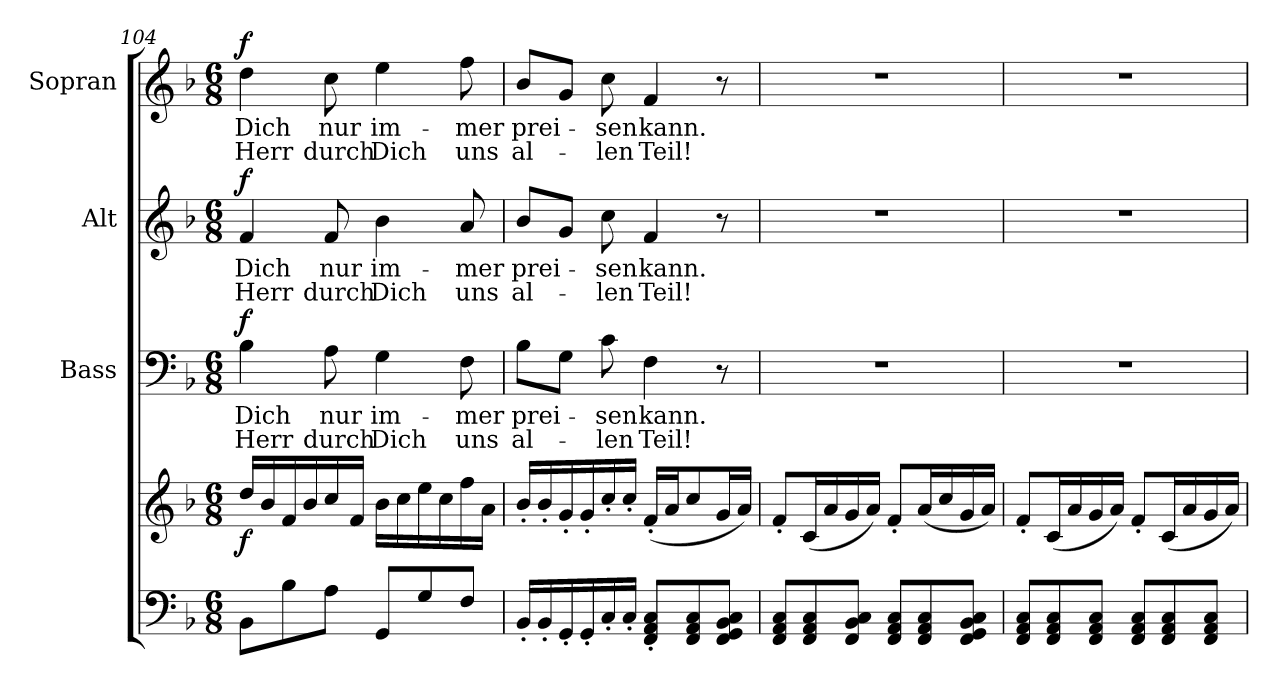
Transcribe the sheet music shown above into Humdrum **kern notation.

**kern	**kern	**dynam	**kern	**text	**text	**dynam	**kern	**text	**text	**dynam	**kern	**text	**text	**dynam
*part4	*part4	*part4	*part3	*part3	*part3	*part3	*part2	*part2	*part2	*part2	*part1	*part1	*part1	*part1
*staff5	*staff4	*staff4/5	*staff3	*staff3	*staff3	*staff3	*staff2	*staff2	*staff2	*staff2	*staff1	*staff1	*staff1	*staff1
*	*	*	*I"Bass	*	*	*	*I"Alt	*	*	*	*I"Sopran	*	*	*
*clefF4	*clefG2	*	*clefF4	*	*	*	*clefG2	*	*	*	*clefG2	*	*	*
*k[b-]	*k[b-]	*	*k[b-]	*	*	*	*k[b-]	*	*	*	*k[b-]	*	*	*
*F:	*F:	*	*F:	*	*	*	*F:	*	*	*	*F:	*	*	*
*M6/8	*M6/8	*	*M6/8	*	*	*	*M6/8	*	*	*	*M6/8	*	*	*
=104	=104	=104	=104	=104	=104	=104	=104	=104	=104	=104	=104	=104	=104	=104
!	!	!LO:DY:b	!	!LO:LY:b	!LO:LY:b	!LO:DY:a	!	!LO:LY:b	!LO:LY:b	!LO:DY:a	!	!LO:LY:b	!LO:LY:b	!LO:DY:a
8BB-\L	16dd/LL	f	4B-\	Dich	Herr	f	4f/	Dich	Herr	f	4dd\	Dich	Herr	f
.	16b-/	.	.	.	.	.	.	.	.	.	.	.	.	.
8B-\	16f/	.	.	.	.	.	.	.	.	.	.	.	.	.
.	16b-/	.	.	.	.	.	.	.	.	.	.	.	.	.
!	!	!	!	!LO:LY:b	!LO:LY:b	!	!	!LO:LY:b	!LO:LY:b	!	!	!LO:LY:b	!LO:LY:b	!
8A\J	16cc/	.	8A\	nur	durch	.	8f/	nur	durch	.	8cc\	nur	durch	.
.	16f/JJ	.	.	.	.	.	.	.	.	.	.	.	.	.
!	!	!	!	!LO:LY:b	!LO:LY:b	!	!	!LO:LY:b	!LO:LY:b	!	!	!LO:LY:b	!LO:LY:b	!
8GG/L	16b-\LL	.	4G\	im-	Dich	.	4b-\	im-	Dich	.	4ee\	im-	Dich	.
.	16cc\	.	.	.	.	.	.	.	.	.	.	.	.	.
8G/	16ee\	.	.	.	.	.	.	.	.	.	.	.	.	.
.	16cc\	.	.	.	.	.	.	.	.	.	.	.	.	.
!	!	!	!	!LO:LY:b	!LO:LY:b	!	!	!LO:LY:b	!LO:LY:b	!	!	!LO:LY:b	!LO:LY:b	!
8F/J	16ff\	.	8F\	-mer	uns	.	8a/	-mer	uns	.	8ff\	-mer	uns	.
.	16a\JJ	.	.	.	.	.	.	.	.	.	.	.	.	.
!!LO:LB:g=z
=105	=105	=105	=105	=105	=105	=105	=105	=105	=105	=105	=105	=105	=105	=105
!	!	!	!	!LO:LY:b	!LO:LY:b	!	!	!LO:LY:b	!LO:LY:b	!	!	!LO:LY:b	!LO:LY:b	!
16BB-'</LL	16b-'</LL	.	8B-\L	prei-	al-	.	8b-/L	prei-	al-	.	8b-/L	prei-	al-	.
16BB-'</	16b-'</	.	.	.	.	.	.	.	.	.	.	.	.	.
16GG'</	16g'</	.	8G\J	.	.	.	8g/J	.	.	.	8g/J	.	.	.
16GG'</	16g'</	.	.	.	.	.	.	.	.	.	.	.	.	.
!	!	!	!	!LO:LY:b	!LO:LY:b	!	!	!LO:LY:b	!LO:LY:b	!	!	!LO:LY:b	!LO:LY:b	!
16C'</	16cc'</	.	8c\	-sen	-len	.	8cc\	-sen	-len	.	8cc\	-sen	-len	.
16C'</JJ	16cc'</JJ	.	.	.	.	.	.	.	.	.	.	.	.	.
!	!	!	!	!LO:LY:b	!LO:LY:b	!	!	!LO:LY:b	!LO:LY:b	!	!	!LO:LY:b	!LO:LY:b	!
8FF/'< 8AA/'< 8C/'<L	(<16f'</LL	.	4F\	kann.	Teil!	.	4f/	kann.	Teil!	.	4f/	kann.	Teil!	.
.	16a/J	.	.	.	.	.	.	.	.	.	.	.	.	.
8FF/ 8AA/ 8C/	8cc/	.	.	.	.	.	.	.	.	.	.	.	.	.
8FF/ 8GG/ 8BB-/ 8C/J	16g/L	.	8r	.	.	.	8r	.	.	.	8r	.	.	.
.	16a/JJ)	.	.	.	.	.	.	.	.	.	.	.	.	.
=106	=106	=106	=106	=106	=106	=106	=106	=106	=106	=106	=106	=106	=106	=106
8FF/ 8AA/ 8C/L	8f'</L	.	2.r	.	.	.	2.r	.	.	.	2.r	.	.	.
8FF/ 8AA/ 8C/	(<16c/L	.	.	.	.	.	.	.	.	.	.	.	.	.
.	16a/	.	.	.	.	.	.	.	.	.	.	.	.	.
8FF/ 8BB-/ 8C/J	16g/	.	.	.	.	.	.	.	.	.	.	.	.	.
.	16a/JJ)	.	.	.	.	.	.	.	.	.	.	.	.	.
8FF/ 8AA/ 8C/L	8f'</L	.	.	.	.	.	.	.	.	.	.	.	.	.
8FF/ 8AA/ 8C/	(<16a/L	.	.	.	.	.	.	.	.	.	.	.	.	.
.	16cc/	.	.	.	.	.	.	.	.	.	.	.	.	.
8FF/ 8GG/ 8BB-/ 8C/J	16g/	.	.	.	.	.	.	.	.	.	.	.	.	.
.	16a/JJ)	.	.	.	.	.	.	.	.	.	.	.	.	.
=107	=107	=107	=107	=107	=107	=107	=107	=107	=107	=107	=107	=107	=107	=107
8FF/ 8AA/ 8C/L	8f'</L	.	2.r	.	.	.	2.r	.	.	.	2.r	.	.	.
8FF/ 8AA/ 8C/	(<16c/L	.	.	.	.	.	.	.	.	.	.	.	.	.
.	16a/	.	.	.	.	.	.	.	.	.	.	.	.	.
8FF/ 8AA/ 8C/J	16g/	.	.	.	.	.	.	.	.	.	.	.	.	.
.	16a/JJ)	.	.	.	.	.	.	.	.	.	.	.	.	.
8FF/ 8AA/ 8C/L	8f'</L	.	.	.	.	.	.	.	.	.	.	.	.	.
8FF/ 8AA/ 8C/	(<16c/L	.	.	.	.	.	.	.	.	.	.	.	.	.
.	16a/	.	.	.	.	.	.	.	.	.	.	.	.	.
8FF/ 8AA/ 8C/J	16g/	.	.	.	.	.	.	.	.	.	.	.	.	.
.	16a/JJ)	.	.	.	.	.	.	.	.	.	.	.	.	.
=	=	=	=	=	=	=	=	=	=	=	=	=	=	=
*-	*-	*-	*-	*-	*-	*-	*-	*-	*-	*-	*-	*-	*-	*-
